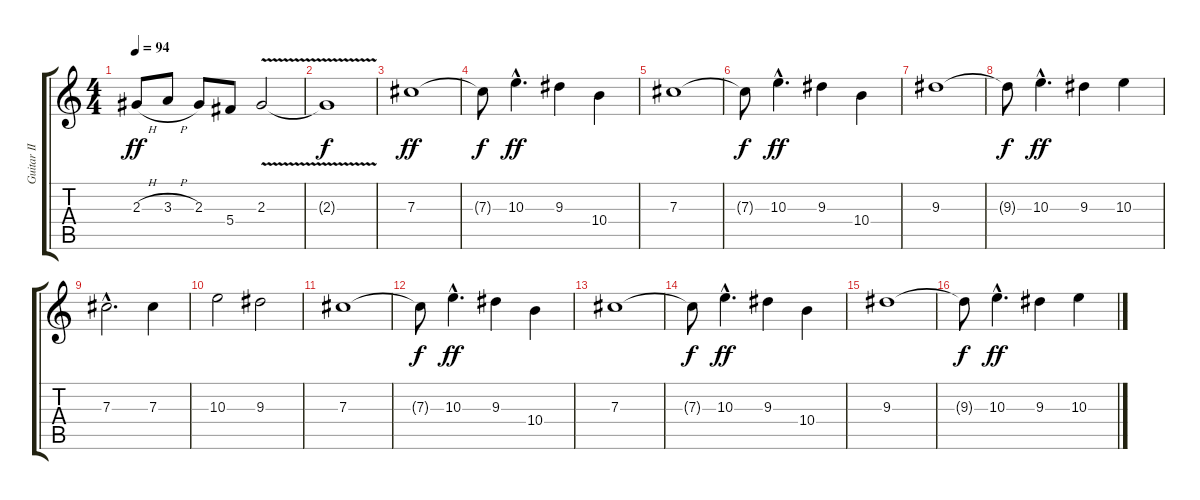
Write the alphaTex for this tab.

\track ("Guitar II" "Guitar II") {instrument overdrivenguitar}
\staff {score tabs}
\tuning (Eb4 Bb3 Gb3 Db3 Ab2 Eb2) {hide}
\ts (4 4)
\tempo 94
\clef g2
\ks c
2.3{h}.8{dy ff} 3.3{h}.8 2.3.8 5.4.8 2.3{v}.2 |
2.3{t}.1{dy f} |
7.3.1{dy ff} |
7.3{t}.8{dy f} 10.3{hac}.4{d dy ff} 9.3.4 10.4.4 |
7.3.1 |
7.3{t}.8{dy f} 10.3{hac}.4{d dy ff} 9.3.4 10.4.4 |
9.3.1 |
9.3{t}.8{dy f} 10.3{hac}.4{d dy ff} 9.3.4 10.3.4 |
7.3{hac}.2{d} 7.3.4 |
10.3.2 9.3.2 |
7.3.1 |
7.3{t}.8{dy f} 10.3{hac}.4{d dy ff} 9.3.4 10.4.4 |
7.3.1 |
7.3{t}.8{dy f} 10.3{hac}.4{d dy ff} 9.3.4 10.4.4 |
9.3.1 |
9.3{t}.8{dy f} 10.3{hac}.4{d dy ff} 9.3.4 10.3.4
